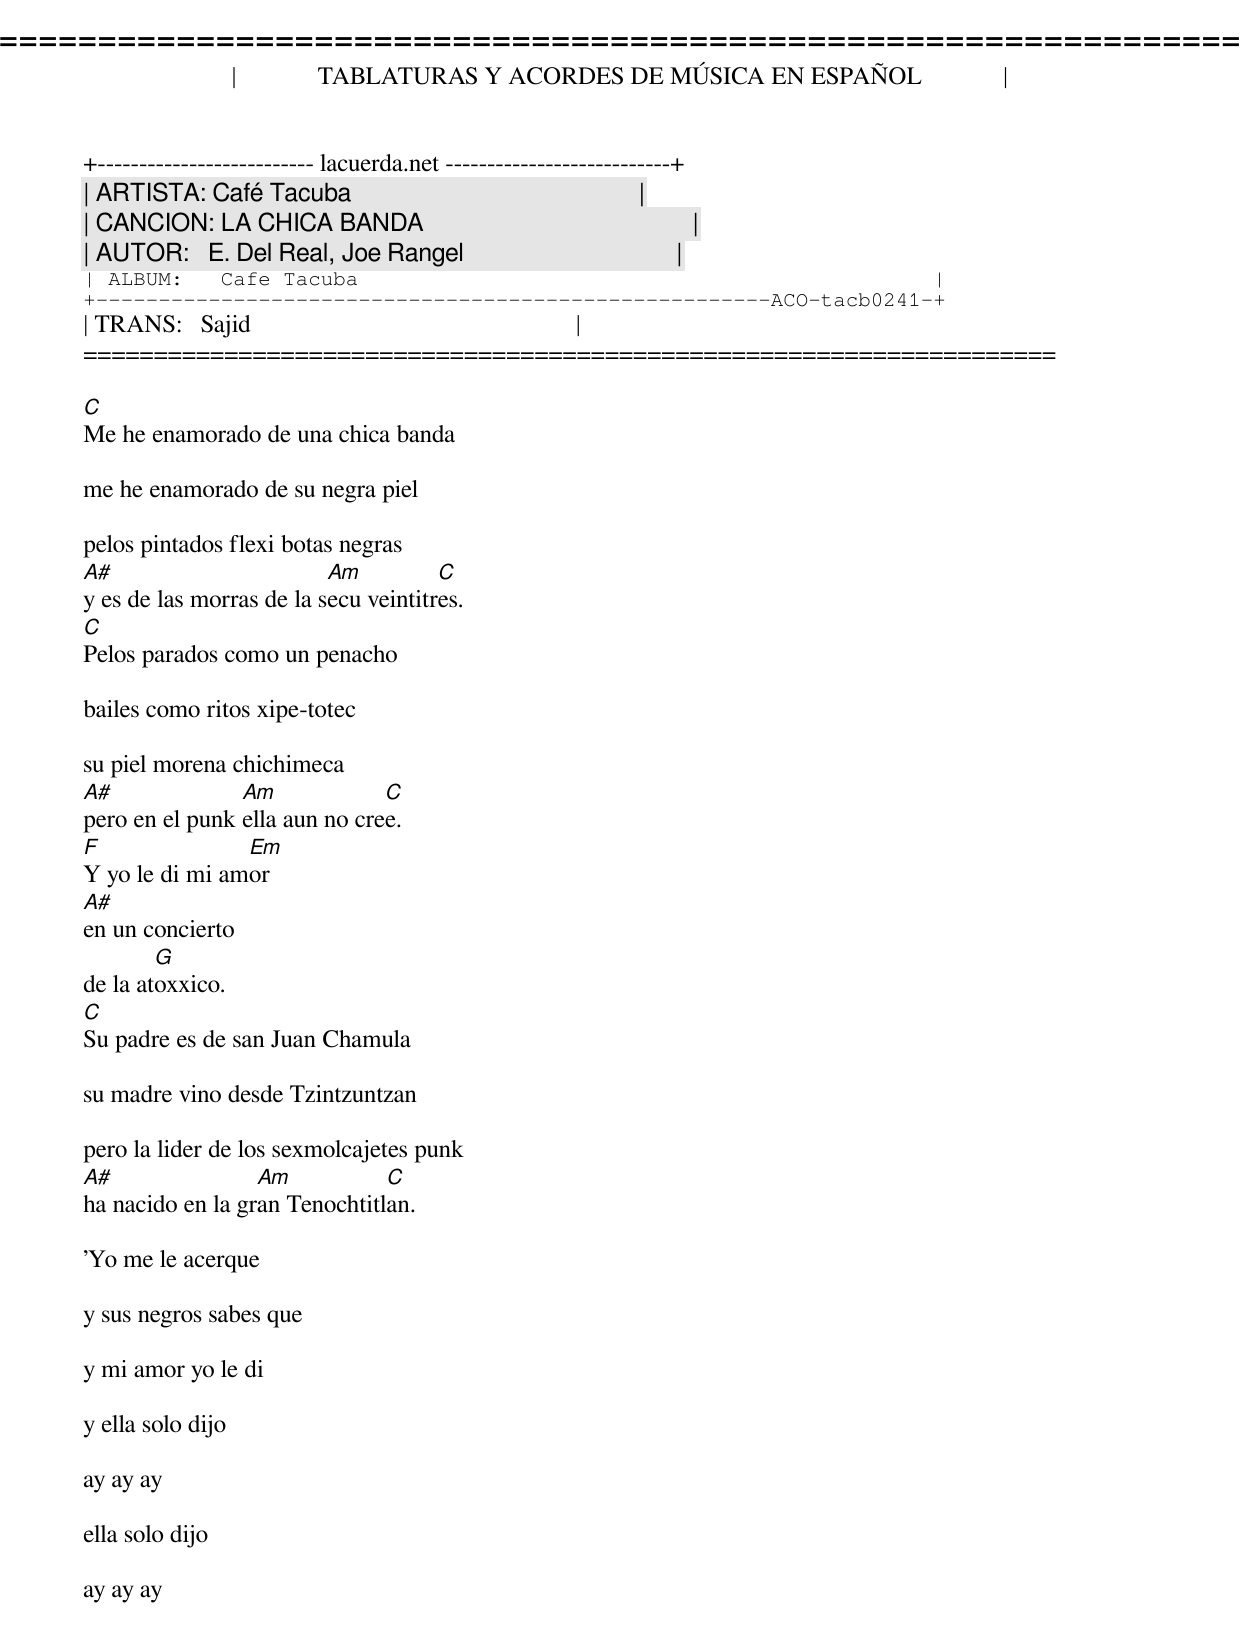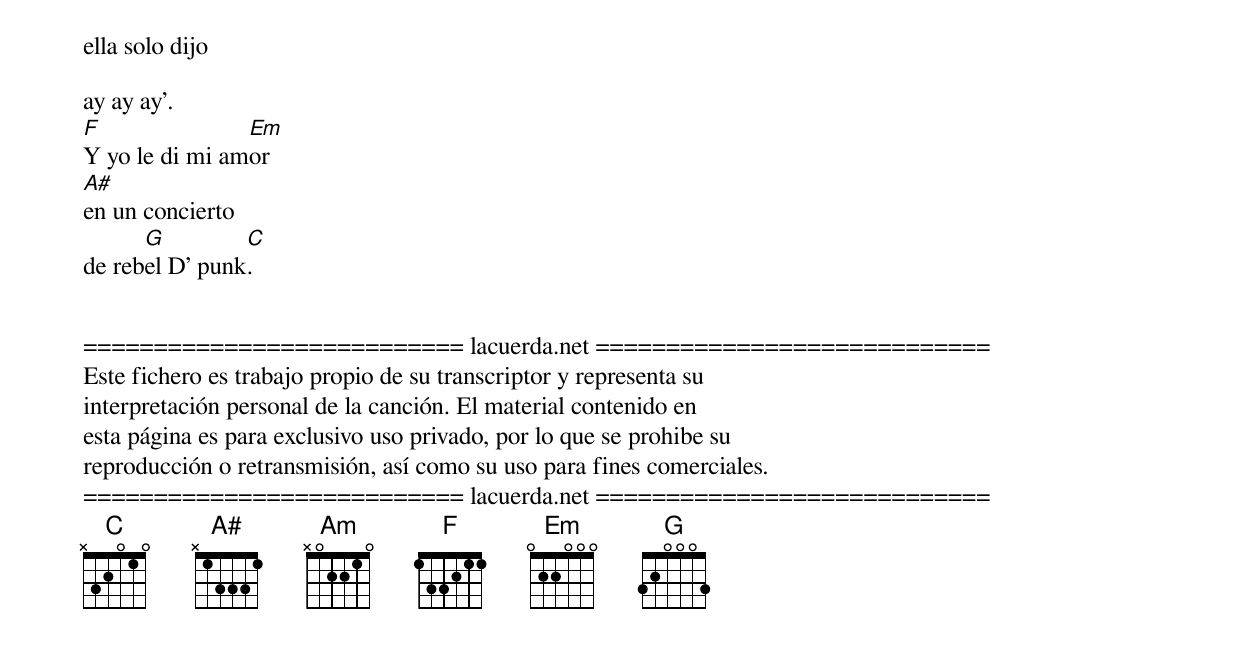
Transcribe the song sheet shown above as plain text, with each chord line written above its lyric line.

=====================================================================
|             TABLATURAS Y ACORDES DE MÚSICA EN ESPAÑOL             |
+-------------------------- lacuerda.net ---------------------------+
| ARTISTA: Café Tacuba                                              |
| CANCION: LA CHICA BANDA                                           |
| AUTOR:   E. Del Real, Joe Rangel                                  |
| ALBUM:   Cafe Tacuba                                              |
+------------------------------------------------------ACO-tacb0241-+
| TRANS:   Sajid                                                    |
=====================================================================

C
Me he enamorado de una chica banda

me he enamorado de su negra piel

pelos pintados flexi botas negras
A#                        Am          C
y es de las morras de la secu veintitres.
C
Pelos parados como un penacho

bailes como ritos xipe-totec

su piel morena chichimeca
A#              Am             C
pero en el punk ella aun no cree.
F               Em
Y yo le di mi amor
A#
en un concierto
        G
de la atoxxico.
C
Su padre es de san Juan Chamula

su madre vino desde Tzintzuntzan

pero la lider de los sexmolcajetes punk
A#                Am           C
ha nacido en la gran Tenochtitlan.

'Yo me le acerque

y sus negros sabes que

y mi amor yo le di

y ella solo dijo

ay ay ay

ella solo dijo

ay ay ay

ella solo dijo

ay ay ay'.
F               Em
Y yo le di mi amor
A#
en un concierto
      G         C
de rebel D' punk.


=========================== lacuerda.net ============================
Este fichero es trabajo propio de su transcriptor y representa su
interpretación personal de la canción. El material contenido en
esta página es para exclusivo uso privado, por lo que se prohibe su
reproducción o retransmisión, así como su uso para fines comerciales.
=========================== lacuerda.net ============================
